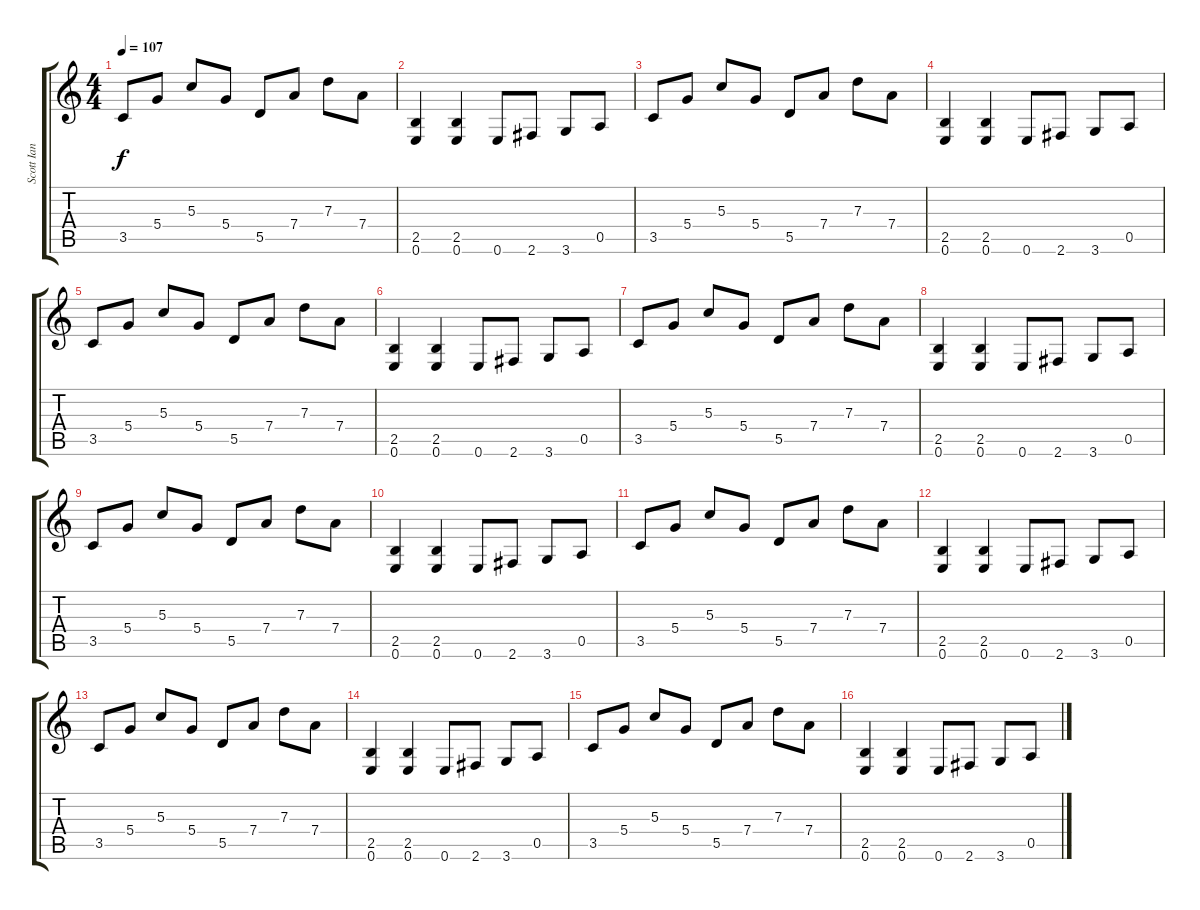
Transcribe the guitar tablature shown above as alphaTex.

\track ("Scott Ian" "Scott Ian") {instrument distortionguitar}
\staff {score tabs}
\tuning (E4 B3 G3 D3 A2 E2) {hide}
\ts (4 4)
\tempo 107
\clef g2
\ks c
3.5.8{dy f} 5.4.8 5.3.8 5.4.8 5.5.8 7.4.8 7.3.8 7.4.8 |
(2.5 0.6).4 (2.5 0.6).4 0.6.8 2.6.8 3.6.8 0.5.8 |
3.5.8 5.4.8 5.3.8 5.4.8 5.5.8 7.4.8 7.3.8 7.4.8 |
(2.5 0.6).4 (2.5 0.6).4 0.6.8 2.6.8 3.6.8 0.5.8 |
3.5.8 5.4.8 5.3.8 5.4.8 5.5.8 7.4.8 7.3.8 7.4.8 |
(2.5 0.6).4 (2.5 0.6).4 0.6.8 2.6.8 3.6.8 0.5.8 |
3.5.8 5.4.8 5.3.8 5.4.8 5.5.8 7.4.8 7.3.8 7.4.8 |
(2.5 0.6).4{volume 9} (2.5 0.6).4 0.6.8 2.6.8 3.6.8 0.5.8 |
3.5.8 5.4.8 5.3.8 5.4.8 5.5.8 7.4.8 7.3.8 7.4.8 |
(2.5 0.6).4{volume 8} (2.5 0.6).4 0.6.8 2.6.8 3.6.8 0.5.8 |
3.5.8 5.4.8 5.3.8 5.4.8 5.5.8 7.4.8 7.3.8 7.4.8 |
(2.5 0.6).4{volume 7} (2.5 0.6).4 0.6.8 2.6.8 3.6.8 0.5.8 |
3.5.8 5.4.8 5.3.8 5.4.8 5.5.8 7.4.8 7.3.8 7.4.8 |
(2.5 0.6).4{volume 6} (2.5 0.6).4 0.6.8 2.6.8 3.6.8 0.5.8 |
3.5.8 5.4.8 5.3.8 5.4.8 5.5.8 7.4.8 7.3.8 7.4.8 |
(2.5 0.6).4{volume 5} (2.5 0.6).4 0.6.8 2.6.8 3.6.8 0.5.8
